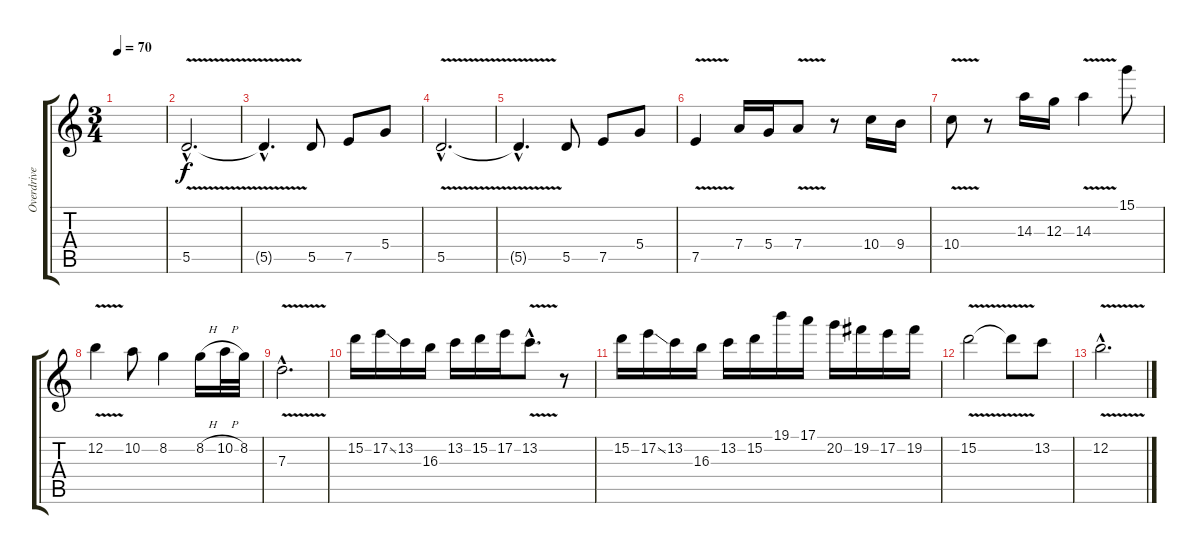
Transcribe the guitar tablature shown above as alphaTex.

\track ("Overdrive Guitar 2" "Overdrive ") {instrument distortionguitar}
\staff {score tabs}
\tuning (E4 B3 G3 D3 A2 E2) {hide}
\ts (3 4)
\tempo 70
\clef g2
\ks c
|
5.5{v hac}.2{d} |
5.5{hac t}.4{d} 5.5.8 7.5.8 5.4.8 |
5.5{v hac}.2{d} |
5.5{hac t}.4{d} 5.5.8 7.5.8 5.4.8 |
7.5{v}.4 7.4.16 5.4.16 7.4{v}.8 r.8 10.4.16 9.4.16 |
10.4{v}.8 r.8 14.3.16 12.3.16 14.3{v}.4 15.1.8 |
12.2{v}.4 10.2.8 8.2.4 8.2{h}.16 10.2{h}.32 8.2.32 |
7.3{v hac}.2{d} |
15.2.16 17.2{ss}.16 13.2.16 16.3.16 13.2.16 15.2.16 17.2.16 13.2{v hac}.8{d} r.8 |
15.2.16 17.2{ss}.16 13.2.16 16.3.16 13.2.16 15.2.16 19.1.16 17.1.16 20.2.16 19.2.16 17.2.16 19.2.16 |
15.2{v}.2 15.2{t}.8 13.2.8 |
12.2{v hac}.2{d}
